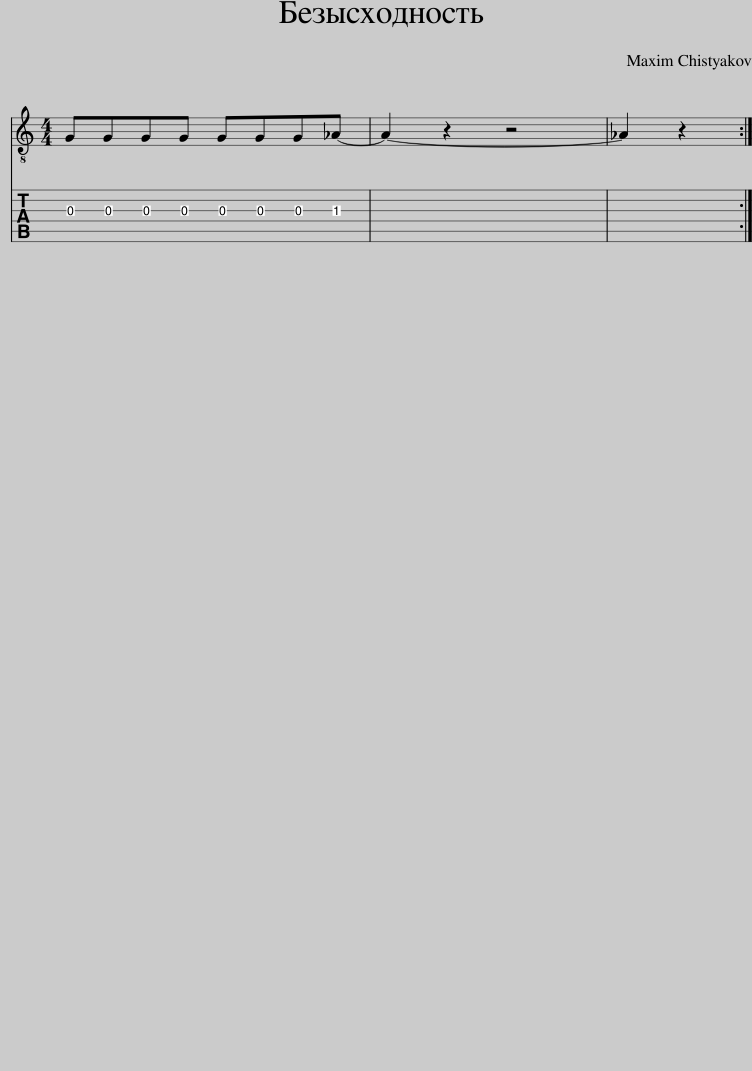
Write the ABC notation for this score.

X:1
%%score { 1 | 2 }
L:1/8
M:4/4
I:linebreak $
K:C
V:1 treble-8
V:2 tab stafflines=6 strings="E2,A2,D3,G3,B3,E4 nostems "
V:1
 GGGG GGG_A- | A2- z2 z4 | _A2 z2 :| %3
V:2
 !3!G, !3!G, !3!G, !3!G, !3!G, !3!G, !3!G, !3!_A,- | !3!A,2- x2 x4 | !3!_A,2 x2 :| %3
